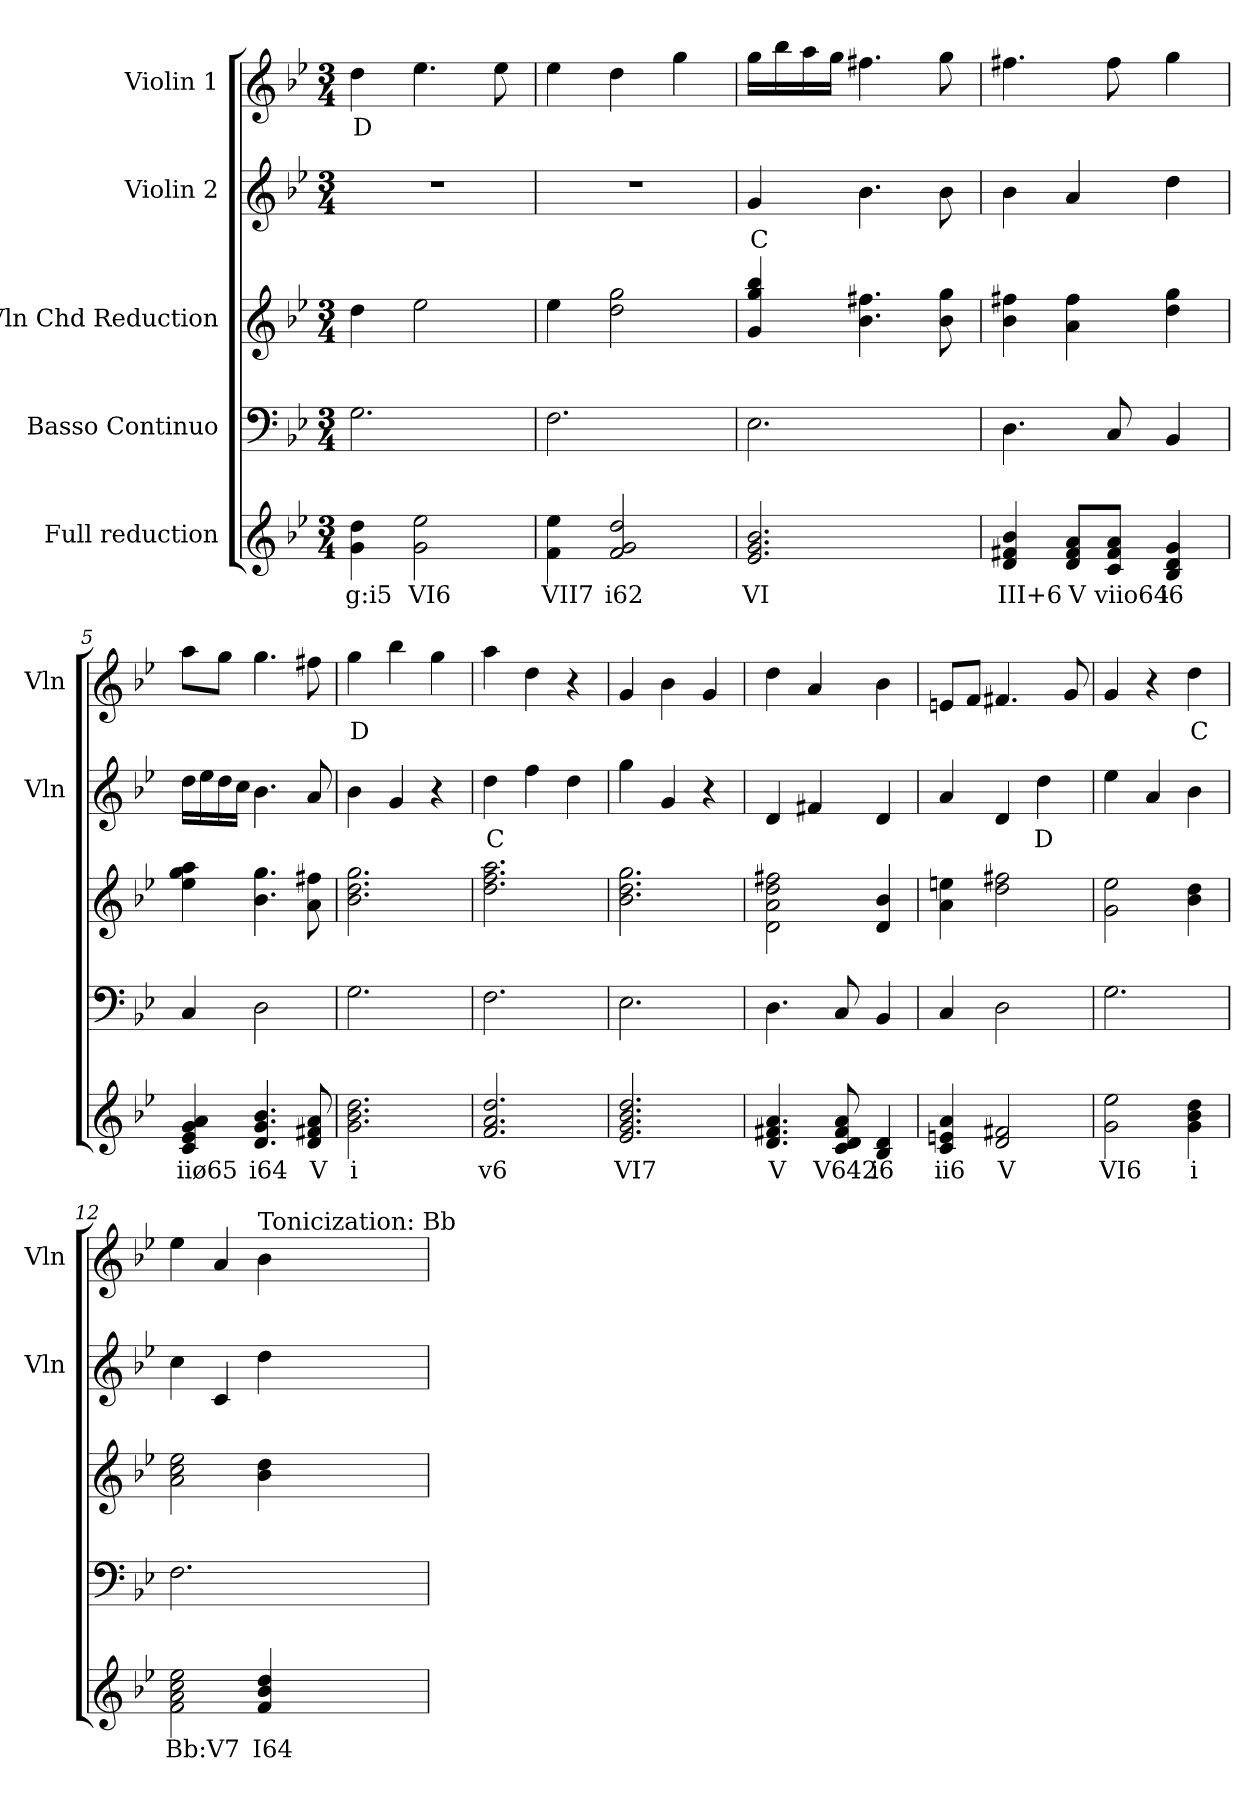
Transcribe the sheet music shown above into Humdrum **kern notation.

**kern	**text	**kern	**kern	**kern	**text	**kern	**text
*part5	*part5	*part4	*part3	*part2	*part2	*part1	*part1
*staff5	*staff5	*staff4	*staff3	*staff2	*staff2	*staff1	*staff1
*I"Full reduction	*	*I"Basso Continuo	*I"Vln Chd Reduction	*I"Violin 2	*	*I"Violin 1	*
*	*	*	*	*I'Vln	*	*I'Vln	*
*clefG2	*	*clefF4	*clefG2	*clefG2	*	*clefG2	*
*k[b-e-]	*	*k[b-e-]	*k[b-e-]	*k[b-e-]	*	*k[b-e-]	*
*M3/4	*	*M3/4	*M3/4	*M3/4	*	*M3/4	*
=1	=1	=1	=1	=1	=1	=1	=1
!	!LO:LY:b	!	!	!	!	!	!LO:LY:b
4g\ 4dd\	g:i5	2.G\	4dd\	2.r	.	4dd\	D
!	!LO:LY:b	!	!	!	!	!	!
2g\ 2ee-\	VI6	.	2ee-\	.	.	4.ee-\	.
.	.	.	.	.	.	8ee-\	.
=2	=2	=2	=2	=2	=2	=2	=2
!	!LO:LY:b	!	!	!	!	!	!
4f\ 4ee-\	VII7	2.F\	4ee-\	2.r	.	4ee-\	.
!	!LO:LY:b	!	!	!	!	!	!
2f/ 2g/ 2dd/	i62	.	2dd\ 2gg\	.	.	4dd\	.
.	.	.	.	.	.	4gg\	.
=3	=3	=3	=3	=3	=3	=3	=3
!	!LO:LY:b	!	!	!	!LO:LY:b	!	!
2.e-/ 2.g/ 2.b-/	VI	2.E-\	4g/ 4gg/ 4bb-/	4g/	C	16gg\LL	.
.	.	.	.	.	.	16bb-\	.
.	.	.	.	.	.	16aa\	.
.	.	.	.	.	.	16gg\JJ	.
.	.	.	4.b-\ 4.ff#X\	4.b-\	.	4.ff#X\	.
.	.	.	8b-\ 8gg\	8b-\	.	8gg\	.
=4	=4	=4	=4	=4	=4	=4	=4
!	!LO:LY:b	!	!	!	!	!	!
4d/ 4f#X/ 4b-/	III+6	4.D\	4b-\ 4ff#X\	4b-\	.	4.ff#X\	.
!	!LO:LY:b	!	!	!	!	!	!
8d/ 8f#/ 8a/L	V	.	4a\ 4ff#\	4a/	.	.	.
!	!LO:LY:b	!	!	!	!	!	!
8c/ 8f#/ 8a/J	viio64	8C/	.	.	.	8ff#\	.
!	!LO:LY:b	!	!	!	!	!	!
4B-/ 4d/ 4g/	i6	4BB-/	4dd\ 4gg\	4dd\	.	4gg\	.
=5	=5	=5	=5	=5	=5	=5	=5
!	!LO:LY:b	!	!	!	!	!	!
4c/ 4e-/ 4g/ 4a/	iiø65	4C/	4ee-\ 4gg\ 4aa\	16dd\LL	.	8aa\L	.
.	.	.	.	16ee-\	.	.	.
.	.	.	.	16dd\	.	8gg\J	.
.	.	.	.	16cc\JJ	.	.	.
!	!LO:LY:b	!	!	!	!	!	!
4.d/ 4.g/ 4.b-/	i64	2D\	4.b-\ 4.gg\	4.b-\	.	4.gg\	.
!	!LO:LY:b	!	!	!	!	!	!
8d/ 8f#X/ 8a/	V	.	8a\ 8ff#X\	8a/	.	8ff#X\	.
!!LO:LB:g=z
=6	=6	=6	=6	=6	=6	=6	=6
!	!LO:LY:b	!	!	!	!	!	!LO:LY:b
2.g\ 2.b-\ 2.dd\	i	2.G\	2.b-\ 2.dd\ 2.gg\	4b-\	.	4gg\	D
.	.	.	.	4g/	.	4bb-\	.
.	.	.	.	4r	.	4gg\	.
=7	=7	=7	=7	=7	=7	=7	=7
!	!LO:LY:b	!	!	!	!LO:LY:b	!	!
2.f/ 2.a/ 2.dd/	v6	2.F\	2.dd\ 2.ff\ 2.aa\	4dd\	C	4aa\	.
.	.	.	.	4ff\	.	4dd\	.
.	.	.	.	4dd\	.	4r	.
=8	=8	=8	=8	=8	=8	=8	=8
!	!LO:LY:b	!	!	!	!	!	!
2.e-/ 2.g/ 2.b-/ 2.dd/	VI7	2.E-\	2.b-\ 2.dd\ 2.gg\	4gg\	.	4g/	.
.	.	.	.	4g/	.	4b-\	.
.	.	.	.	4r	.	4g/	.
=9	=9	=9	=9	=9	=9	=9	=9
!	!LO:LY:b	!	!	!	!	!	!
4.d/ 4.f#X/ 4.a/	V	4.D\	2d\ 2a\ 2dd\ 2ff#X\	4d/	.	4dd\	.
.	.	.	.	4f#X/	.	4a/	.
!	!LO:LY:b	!	!	!	!	!	!
8c/ 8d/ 8f#/ 8a/	V642	8C/	.	.	.	.	.
!	!LO:LY:b	!	!	!	!	!	!
4B-/ 4d/	i6	4BB-/	4d/ 4b-/	4d/	.	4b-\	.
=10	=10	=10	=10	=10	=10	=10	=10
!	!LO:LY:b	!	!	!	!	!	!
4c/ 4en/ 4a/	ii6	4C/	4a\ 4een\	4a/	.	8en/L	.
.	.	.	.	.	.	8f/J	.
!	!LO:LY:b	!	!	!	!	!	!
2d/ 2f#X/	V	2D\	2dd\ 2ff#X\	4d/	.	4.f#X/	.
!	!	!	!	!	!LO:LY:b	!	!
.	.	.	.	4dd\	D	.	.
.	.	.	.	.	.	8g/	.
!!LO:LB:g=z
=11	=11	=11	=11	=11	=11	=11	=11
!	!LO:LY:b	!	!	!	!	!	!
2g\ 2ee-\	VI6	2.G\	2g\ 2ee-\	4ee-\	.	4g/	.
.	.	.	.	4a/	.	4r	.
!	!LO:LY:b	!	!	!	!	!	!LO:LY:b
4g\ 4b-\ 4dd\	i	.	4b-\ 4dd\	4b-\	.	4dd\	C
=12	=12	=12	=12	=12	=12	=12	=12
!	!LO:LY:b	!	!	!	!	!	!
2f\ 2a\ 2cc\ 2ee-\	Bb:V7	2.F\	2a\ 2cc\ 2ee-\	4cc\	.	4ee-\	.
.	.	.	.	4c/	.	4a/	.
!	!	!	!	!	!	!LO:TX:a:t=Tonicization&colon; Bb	!
!	!LO:LY:b	!	!	!	!	!	!
4f/ 4b-/ 4dd/	I64	.	4b-\ 4dd\	4dd\	.	4b-\	.
=	=	=	=	=	=	=	=
*-	*-	*-	*-	*-	*-	*-	*-
